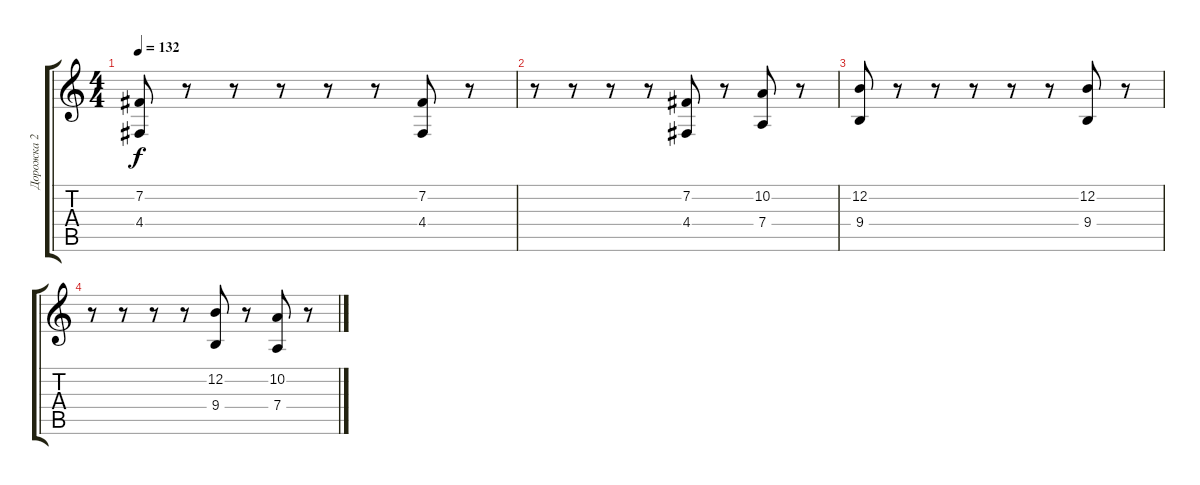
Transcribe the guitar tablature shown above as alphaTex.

\track ("Дорожка 2" "Дорожка 2") {instrument fx4atmosphere}
\staff {score tabs}
\tuning (E4 B3 G3 D3 A2 E2) {hide}
\ts (4 4)
\tempo 132
\clef g2
\ks c
(7.2 4.4).8{dy f} r.8 r.8 r.8 r.8 r.8 (7.2 4.4).8 r.8 |
r.8 r.8 r.8 r.8 (7.2 4.4).8 r.8 (10.2 7.4).8 r.8 |
(12.2 9.4).8 r.8 r.8 r.8 r.8 r.8 (12.2 9.4).8 r.8 |
r.8 r.8 r.8 r.8 (12.2 9.4).8 r.8 (10.2 7.4).8 r.8
